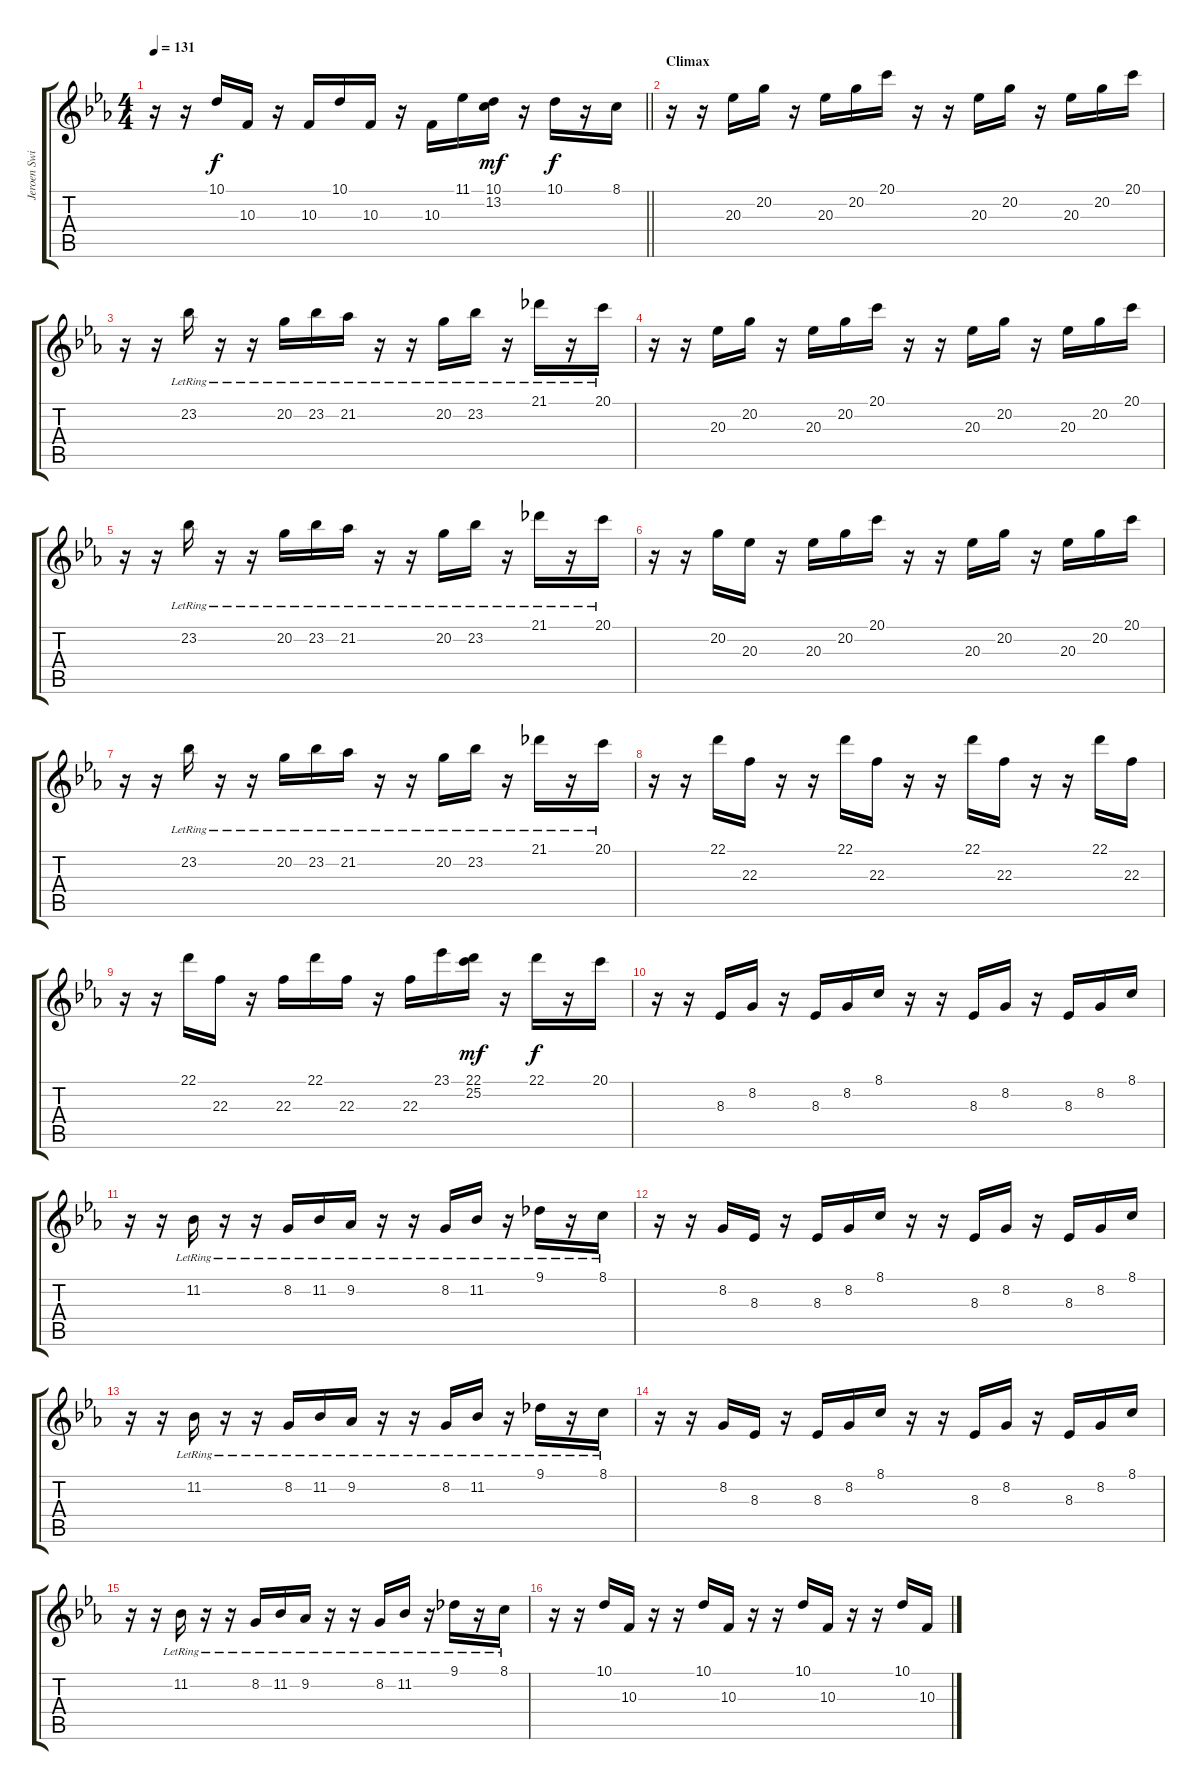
\track ("Jeroen Swinnen (Keyboard)" "Jeroen Swi") {instrument lead8bassandlead}
\staff {score tabs}
\tuning (E4 B3 G3 D3 A2 E2) {hide}
\ts (4 4)
\tempo 131
\clef g2
\barLineRight lightlight
\ks cminor
r.16{dy f} r.16 10.1.16 10.3.16 r.16 10.3.16 10.1.16 10.3.16 r.16 10.3.16 11.1.16 (10.1 13.2).16{dy mf} r.16 10.1.16{dy f} r.16 8.1.16 |
\section ("" "Climax")
r.16 r.16 20.3.16 20.2.16 r.16 20.3.16 20.2.16 20.1.16 r.16 r.16 20.3.16 20.2.16 r.16 20.3.16 20.2.16 20.1.16 |
r.16 r.16 23.2{lr}.16 r.16 r.16 20.2{lr}.16 23.2{lr}.16 21.2{lr}.16 r.16 r.16 20.2{lr}.16 23.2{lr}.16 r.16 21.1{lr}.16 r.16 20.1{lr}.16 |
r.16 r.16 20.3.16 20.2.16 r.16 20.3.16 20.2.16 20.1.16 r.16 r.16 20.3.16 20.2.16 r.16 20.3.16 20.2.16 20.1.16 |
r.16 r.16 23.2{lr}.16 r.16 r.16 20.2{lr}.16 23.2{lr}.16 21.2{lr}.16 r.16 r.16 20.2{lr}.16 23.2{lr}.16 r.16 21.1{lr}.16 r.16 20.1{lr}.16 |
r.16 r.16 20.2.16 20.3.16 r.16 20.3.16 20.2.16 20.1.16 r.16 r.16 20.3.16 20.2.16 r.16 20.3.16 20.2.16 20.1.16 |
r.16 r.16 23.2{lr}.16 r.16 r.16 20.2{lr}.16 23.2{lr}.16 21.2{lr}.16 r.16 r.16 20.2{lr}.16 23.2{lr}.16 r.16 21.1{lr}.16 r.16 20.1{lr}.16 |
r.16 r.16 22.1.16 22.3.16 r.16 r.16 22.1.16 22.3.16 r.16 r.16 22.1.16 22.3.16 r.16 r.16 22.1.16 22.3.16 |
r.16 r.16 22.1.16 22.3.16 r.16 22.3.16 22.1.16 22.3.16 r.16 22.3.16 23.1.16 (22.1 25.2).16{dy mf} r.16 22.1.16{dy f} r.16 20.1.16 |
r.16 r.16 8.3.16 8.2.16 r.16 8.3.16 8.2.16 8.1.16 r.16 r.16 8.3.16 8.2.16 r.16 8.3.16 8.2.16 8.1.16 |
r.16 r.16 11.2{lr}.16 r.16 r.16 8.2{lr}.16 11.2{lr}.16 9.2{lr}.16 r.16 r.16 8.2{lr}.16 11.2{lr}.16 r.16 9.1{lr}.16 r.16 8.1{lr}.16 |
r.16 r.16 8.2.16 8.3.16 r.16 8.3.16 8.2.16 8.1.16 r.16 r.16 8.3.16 8.2.16 r.16 8.3.16 8.2.16 8.1.16 |
r.16 r.16 11.2{lr}.16 r.16 r.16 8.2{lr}.16 11.2{lr}.16 9.2{lr}.16 r.16 r.16 8.2{lr}.16 11.2{lr}.16 r.16 9.1{lr}.16 r.16 8.1{lr}.16 |
r.16 r.16 8.2.16 8.3.16 r.16 8.3.16 8.2.16 8.1.16 r.16 r.16 8.3.16 8.2.16 r.16 8.3.16 8.2.16 8.1.16 |
r.16 r.16 11.2{lr}.16 r.16 r.16 8.2{lr}.16 11.2{lr}.16 9.2{lr}.16 r.16 r.16 8.2{lr}.16 11.2{lr}.16 r.16 9.1{lr}.16 r.16 8.1{lr}.16 |
r.16 r.16 10.1.16 10.3.16 r.16 r.16 10.1.16 10.3.16 r.16 r.16 10.1.16 10.3.16 r.16 r.16 10.1.16 10.3.16
